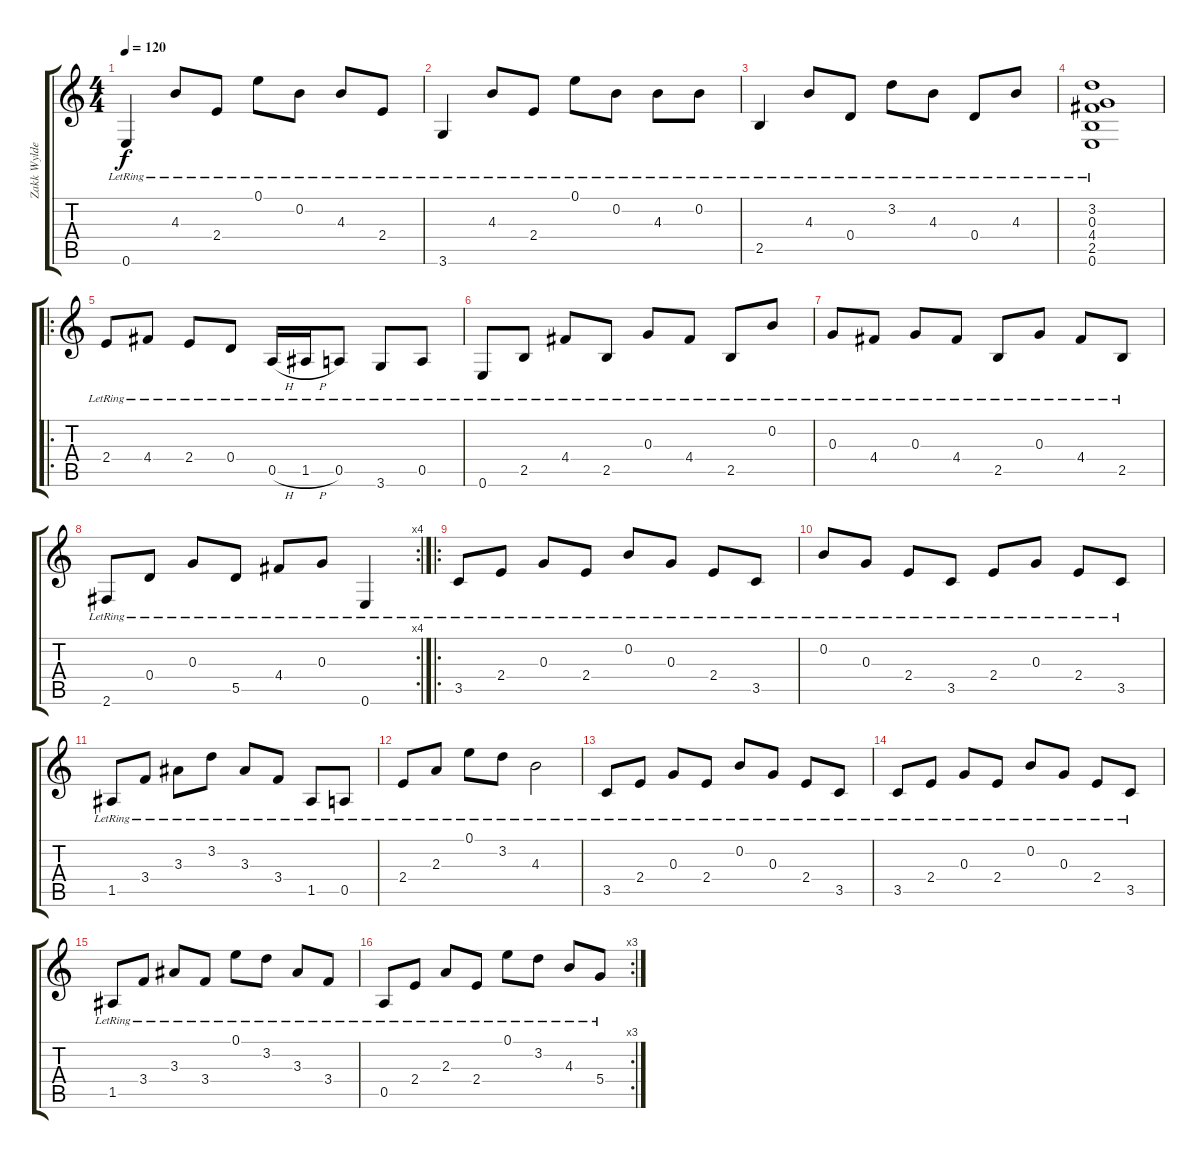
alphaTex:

\track ("Zakk Wylde" "Zakk Wylde") {instrument acousticguitarsteel}
\staff {score tabs}
\tuning (E4 B3 G3 D3 A2 E2) {hide}
\ts (4 4)
\tempo 120
\clef g2
\ks c
0.6{lr}.4{dy f} 4.3{lr}.8 2.4{lr}.8 0.1{lr}.8 0.2{lr}.8 4.3{lr}.8 2.4{lr}.8 |
3.6{lr}.4 4.3{lr}.8 2.4{lr}.8 0.1{lr}.8 0.2{lr}.8 4.3{lr}.8 0.2{lr}.8 |
2.5{lr}.4 4.3{lr}.8 0.4{lr}.8 3.2{lr}.8 4.3{lr}.8 0.4{lr}.8 4.3{lr}.8 |
(3.2{lr} 0.3{lr} 4.4{lr} 2.5{lr} 0.6{lr}).1 |
\ro
2.4{lr}.8 4.4{lr}.8 2.4{lr}.8 0.4{lr}.8 0.5{h lr}.16 1.5{h lr}.16 0.5{lr}.8 3.6{lr}.8 0.5{lr}.8 |
0.6{lr}.8 2.5{lr}.8 4.4{lr}.8 2.5{lr}.8 0.3{lr}.8 4.4{lr}.8 2.5{lr}.8 0.2{lr}.8 |
0.3{lr}.8 4.4{lr}.8 0.3{lr}.8 4.4{lr}.8 2.5{lr}.8 0.3{lr}.8 4.4{lr}.8 2.5{lr}.8 |
\rc 4
2.6{lr}.8 0.4{lr}.8 0.3{lr}.8 5.5{lr}.8 4.4{lr}.8 0.3{lr}.8 0.6{lr}.4 |
\ro
3.5{lr}.8 2.4{lr}.8 0.3{lr}.8 2.4{lr}.8 0.2{lr}.8 0.3{lr}.8 2.4{lr}.8 3.5{lr}.8 |
0.2{lr}.8 0.3{lr}.8 2.4{lr}.8 3.5{lr}.8 2.4{lr}.8 0.3{lr}.8 2.4{lr}.8 3.5{lr}.8 |
1.5{lr}.8 3.4{lr}.8 3.3{lr}.8 3.2{lr}.8 3.3{lr}.8 3.4{lr}.8 1.5{lr}.8 0.5{lr}.8 |
2.4{lr}.8 2.3{lr}.8 0.1{lr}.8 3.2{lr}.8 4.3{lr}.2 |
3.5{lr}.8 2.4{lr}.8 0.3{lr}.8 2.4{lr}.8 0.2{lr}.8 0.3{lr}.8 2.4{lr}.8 3.5{lr}.8 |
3.5{lr}.8 2.4{lr}.8 0.3{lr}.8 2.4{lr}.8 0.2{lr}.8 0.3{lr}.8 2.4{lr}.8 3.5{lr}.8 |
1.5{lr}.8 3.4{lr}.8 3.3{lr}.8 3.4{lr}.8 0.1{lr}.8 3.2{lr}.8 3.3{lr}.8 3.4{lr}.8 |
\rc 3
0.5{lr}.8 2.4{lr}.8 2.3{lr}.8 2.4{lr}.8 0.1{lr}.8 3.2{lr}.8 4.3{lr}.8 5.4{lr}.8
